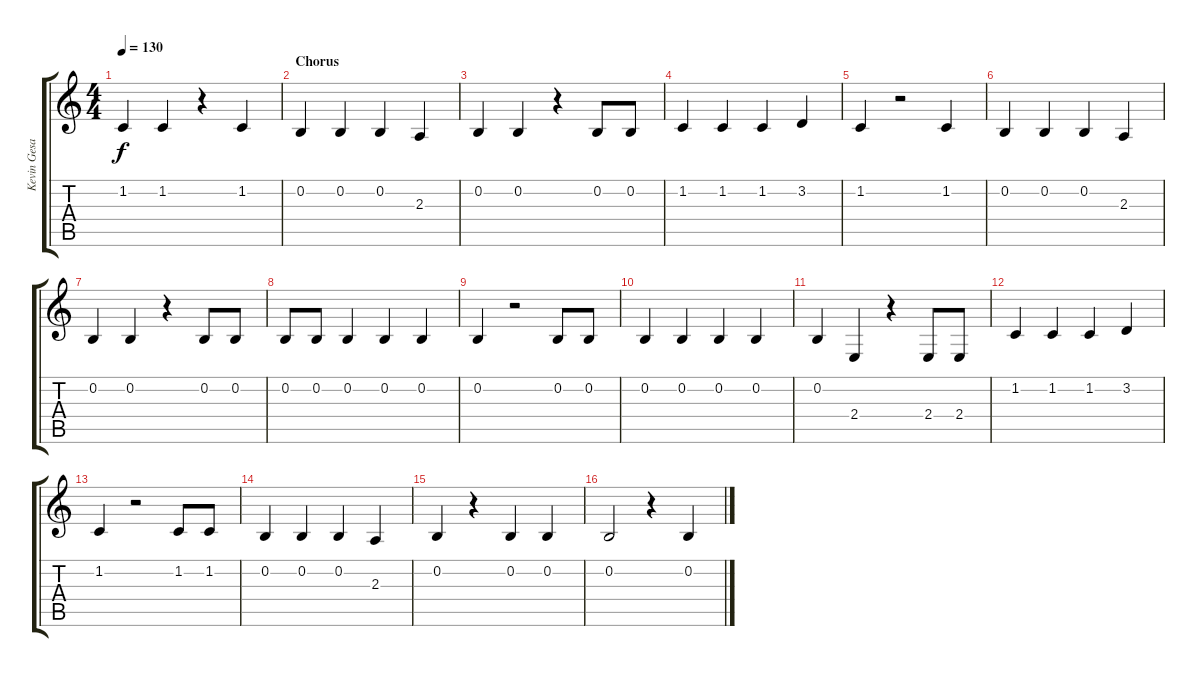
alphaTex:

\track ("Kevin Gesang" "Kevin Gesa") {instrument tenorsax}
\staff {score tabs}
\tuning (E4 B3 G3 D3 A2 E2) {hide}
\ts (4 4)
\tempo 130
\clef g2
\ks c
1.2.4{dy f} 1.2.4 r.4 1.2.4 |
\section ("" "Chorus")
0.2.4 0.2.4 0.2.4 2.3.4 |
0.2.4 0.2.4 r.4 0.2.8 0.2.8 |
1.2.4 1.2.4 1.2.4 3.2.4 |
1.2.4 r.2 1.2.4 |
0.2.4 0.2.4 0.2.4 2.3.4 |
0.2.4 0.2.4 r.4 0.2.8 0.2.8 |
0.2.8 0.2.8 0.2.4 0.2.4 0.2.4 |
0.2.4 r.2 0.2.8 0.2.8 |
0.2.4 0.2.4 0.2.4 0.2.4 |
0.2.4 2.4.4 r.4 2.4.8 2.4.8 |
1.2.4 1.2.4 1.2.4 3.2.4 |
1.2.4 r.2 1.2.8 1.2.8 |
0.2.4 0.2.4 0.2.4 2.3.4 |
0.2.4 r.4 0.2.4 0.2.4 |
0.2.2 r.4 0.2.4
